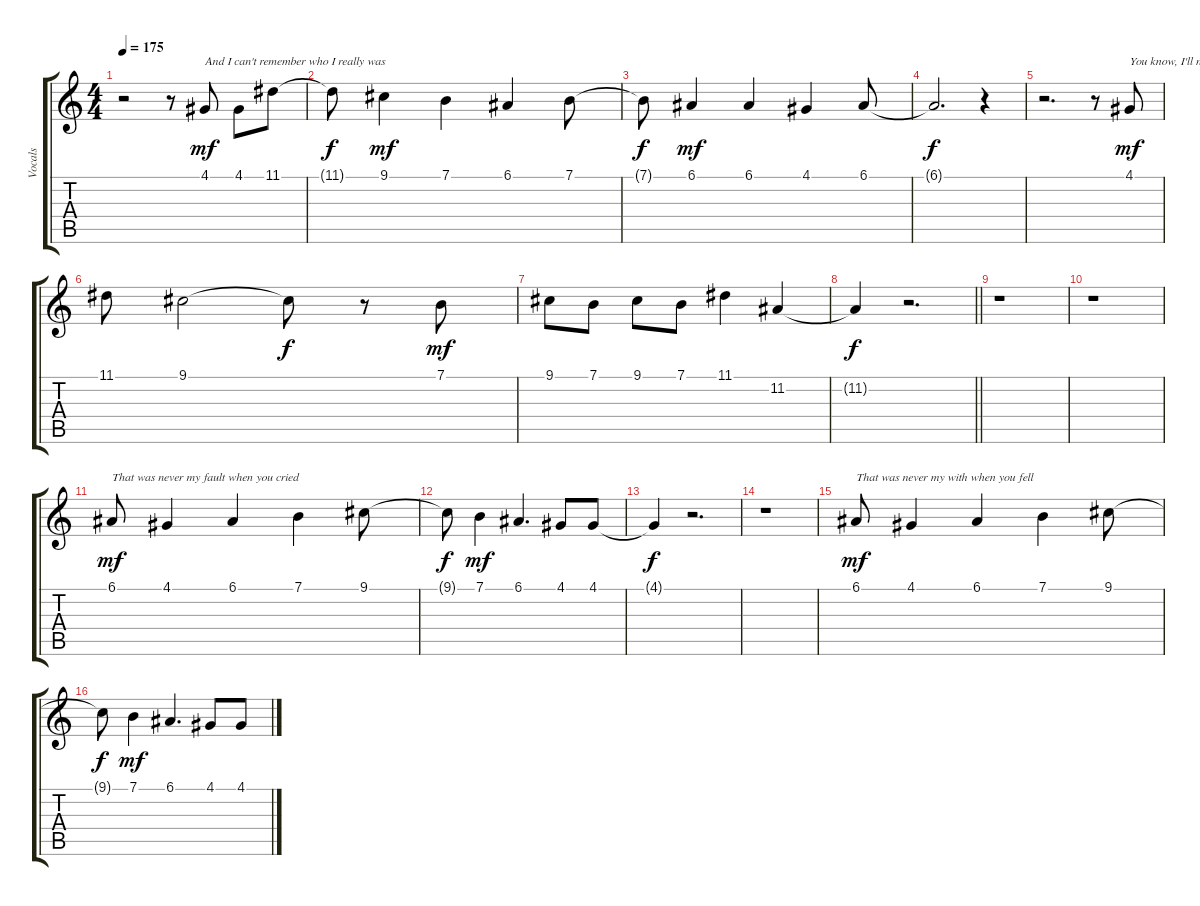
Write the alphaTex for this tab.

\track ("Vocals" "Vocals") {instrument clarinet}
\staff {score tabs}
\tuning (E4 B3 G3 D3 A2 E2) {hide}
\ts (4 4)
\tempo 175
\clef g2
\ks c
r.2{dy f} r.8 4.1.8{txt "And I can't remember who I really was" dy mf} 4.1.8 11.1.8 |
11.1{t}.8{dy f} 9.1.4{dy mf} 7.1.4 6.1.4 7.1.8 |
7.1{t}.8{dy f} 6.1.4{dy mf} 6.1.4 4.1.4 6.1.8 |
6.1{t}.2{d dy f} r.4 |
r.2{d} r.8 4.1.8{txt "You know, I'll never have a nice day" dy mf} |
11.1.8 9.1.2 9.1{t}.8{dy f} r.8 7.1.8{dy mf} |
9.1.8 7.1.8 9.1.8 7.1.8 11.1.4 11.2.4 |
\barLineRight lightlight
11.2{t}.4{dy f} r.2{d} |
r.1 |
r.1 |
6.1.8{txt "That was never my fault when you cried" dy mf} 4.1.4 6.1.4 7.1.4 9.1.8 |
9.1{t}.8{dy f} 7.1.4{dy mf} 6.1.4{d} 4.1.8 4.1.8 |
4.1{t}.4{dy f} r.2{d} |
r.1 |
6.1.8{txt "That was never my with when you fell" dy mf} 4.1.4 6.1.4 7.1.4 9.1.8 |
9.1{t}.8{dy f} 7.1.4{dy mf} 6.1.4{d} 4.1.8 4.1.8
